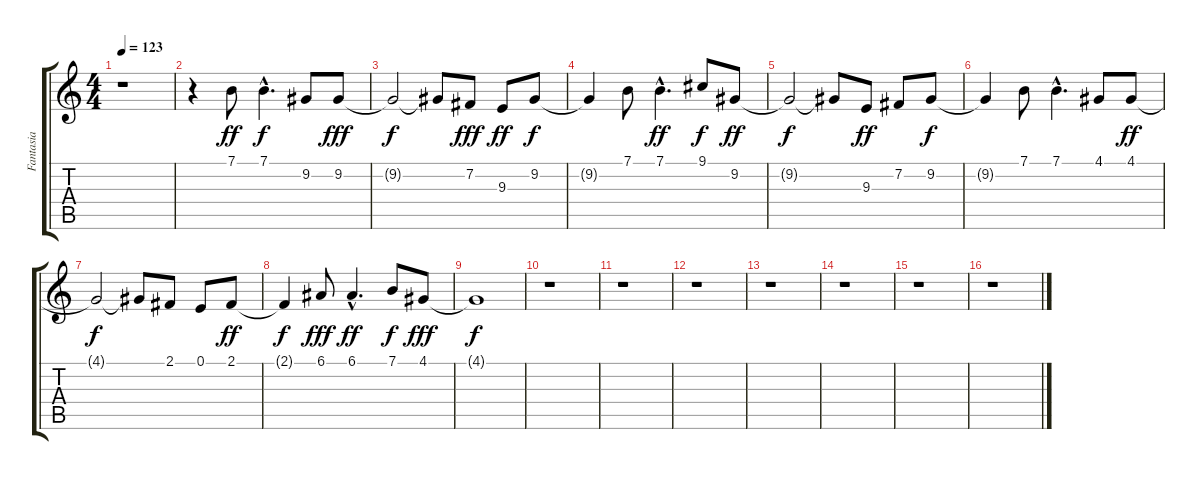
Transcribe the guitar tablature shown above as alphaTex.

\track ("Fantasia" "Fantasia") {instrument pad1newage}
\staff {score tabs}
\tuning (E4 B3 G3 D3 A2 E2) {hide}
\ts (4 4)
\tempo 123
\clef g2
\ks c
r.1{dy f} |
r.4 7.1.8{dy ff} 7.1{hac}.4{d dy f} 9.2.8 9.2.8{dy fff} |
9.2{t}.2{dy f} 9.2{t}.8 7.2.8{dy fff} 9.3.8{dy ff} 9.2.8{dy f} |
9.2{t}.4 7.1.8 7.1{hac}.4{d dy ff} 9.1.8{dy f} 9.2.8{dy ff} |
9.2{t}.2{dy f} 9.2{t}.8 9.3.8{dy ff} 7.2.8 9.2.8{dy f} |
9.2{t}.4 7.1.8 7.1{hac}.4{d} 4.1.8 4.1.8{dy ff} |
4.1{t}.2{dy f} 4.1{t}.8 2.1.8 0.1.8 2.1.8{dy ff} |
2.1{t}.4{dy f} 6.1.8{dy fff} 6.1{hac}.4{d dy ff} 7.1.8{dy f} 4.1.8{dy fff} |
4.1{t}.1{dy f} |
r.1 |
r.1 |
r.1 |
r.1 |
r.1 |
r.1 |
r.1
